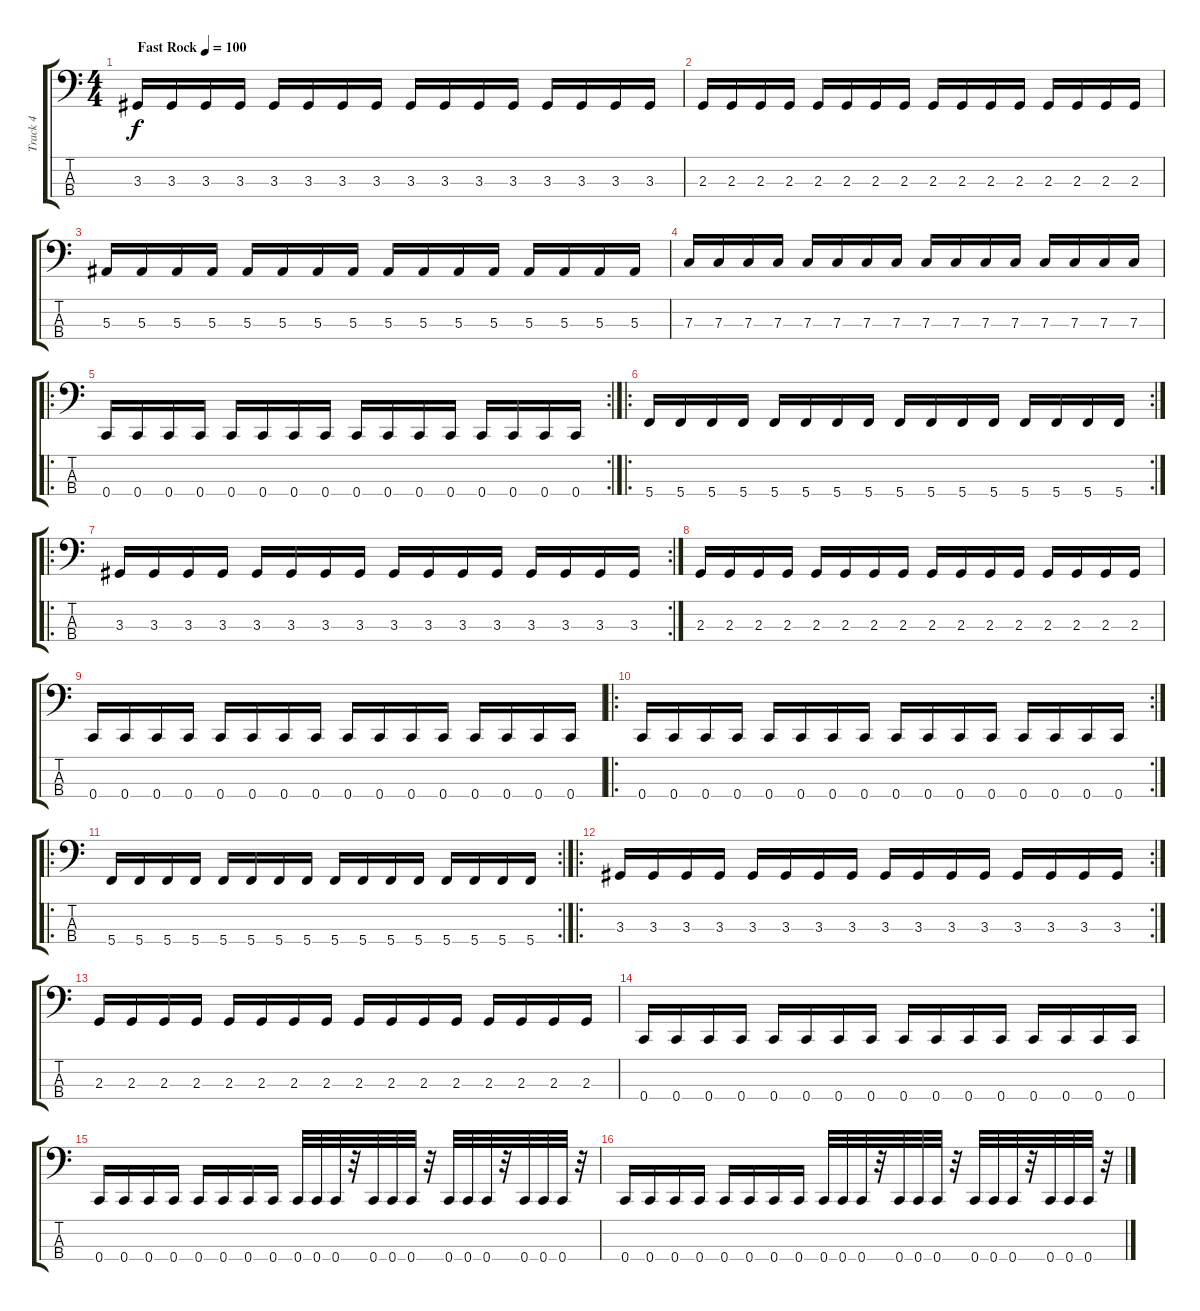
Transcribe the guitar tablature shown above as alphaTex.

\track ("Track 4" "Track 4") {solo instrument electricbassfinger}
\staff {score tabs}
\tuning (Eb2 Bb1 F1 C1) {hide}
\ts (4 4)
\tempo (100 "Fast Rock")
\clef f4
\ks c
3.3.16{dy f instrument electricbassfinger} 3.3.16 3.3.16 3.3.16 3.3.16 3.3.16 3.3.16 3.3.16 3.3.16 3.3.16 3.3.16 3.3.16 3.3.16 3.3.16 3.3.16 3.3.16 |
2.3.16 2.3.16 2.3.16 2.3.16 2.3.16 2.3.16 2.3.16 2.3.16 2.3.16 2.3.16 2.3.16 2.3.16 2.3.16 2.3.16 2.3.16 2.3.16 |
5.3.16 5.3.16 5.3.16 5.3.16 5.3.16 5.3.16 5.3.16 5.3.16 5.3.16 5.3.16 5.3.16 5.3.16 5.3.16 5.3.16 5.3.16 5.3.16 |
7.3.16 7.3.16 7.3.16 7.3.16 7.3.16 7.3.16 7.3.16 7.3.16 7.3.16 7.3.16 7.3.16 7.3.16 7.3.16 7.3.16 7.3.16 7.3.16 |
\ro
\rc 2
0.4.16 0.4.16 0.4.16 0.4.16 0.4.16 0.4.16 0.4.16 0.4.16 0.4.16 0.4.16 0.4.16 0.4.16 0.4.16 0.4.16 0.4.16 0.4.16 |
\ro
\rc 2
5.4.16 5.4.16 5.4.16 5.4.16 5.4.16 5.4.16 5.4.16 5.4.16 5.4.16 5.4.16 5.4.16 5.4.16 5.4.16 5.4.16 5.4.16 5.4.16 |
\ro
\rc 2
3.3.16 3.3.16 3.3.16 3.3.16 3.3.16 3.3.16 3.3.16 3.3.16 3.3.16 3.3.16 3.3.16 3.3.16 3.3.16 3.3.16 3.3.16 3.3.16 |
2.3.16 2.3.16 2.3.16 2.3.16 2.3.16 2.3.16 2.3.16 2.3.16 2.3.16 2.3.16 2.3.16 2.3.16 2.3.16 2.3.16 2.3.16 2.3.16 |
0.4.16 0.4.16 0.4.16 0.4.16 0.4.16 0.4.16 0.4.16 0.4.16 0.4.16 0.4.16 0.4.16 0.4.16 0.4.16 0.4.16 0.4.16 0.4.16 |
\ro
\rc 2
0.4.16 0.4.16 0.4.16 0.4.16 0.4.16 0.4.16 0.4.16 0.4.16 0.4.16 0.4.16 0.4.16 0.4.16 0.4.16 0.4.16 0.4.16 0.4.16 |
\ro
\rc 2
5.4.16 5.4.16 5.4.16 5.4.16 5.4.16 5.4.16 5.4.16 5.4.16 5.4.16 5.4.16 5.4.16 5.4.16 5.4.16 5.4.16 5.4.16 5.4.16 |
\ro
\rc 2
3.3.16 3.3.16 3.3.16 3.3.16 3.3.16 3.3.16 3.3.16 3.3.16 3.3.16 3.3.16 3.3.16 3.3.16 3.3.16 3.3.16 3.3.16 3.3.16 |
2.3.16 2.3.16 2.3.16 2.3.16 2.3.16 2.3.16 2.3.16 2.3.16 2.3.16 2.3.16 2.3.16 2.3.16 2.3.16 2.3.16 2.3.16 2.3.16 |
0.4.16 0.4.16 0.4.16 0.4.16 0.4.16 0.4.16 0.4.16 0.4.16 0.4.16 0.4.16 0.4.16 0.4.16 0.4.16 0.4.16 0.4.16 0.4.16 |
0.4.16 0.4.16 0.4.16 0.4.16 0.4.16 0.4.16 0.4.16 0.4.16 0.4.32 0.4.32 0.4.32 r.32 0.4.32 0.4.32 0.4.32 r.32 0.4.32 0.4.32 0.4.32 r.32 0.4.32 0.4.32 0.4.32 r.32 |
0.4.16 0.4.16 0.4.16 0.4.16 0.4.16 0.4.16 0.4.16 0.4.16 0.4.32 0.4.32 0.4.32 r.32 0.4.32 0.4.32 0.4.32 r.32 0.4.32 0.4.32 0.4.32 r.32 0.4.32 0.4.32 0.4.32 r.32
